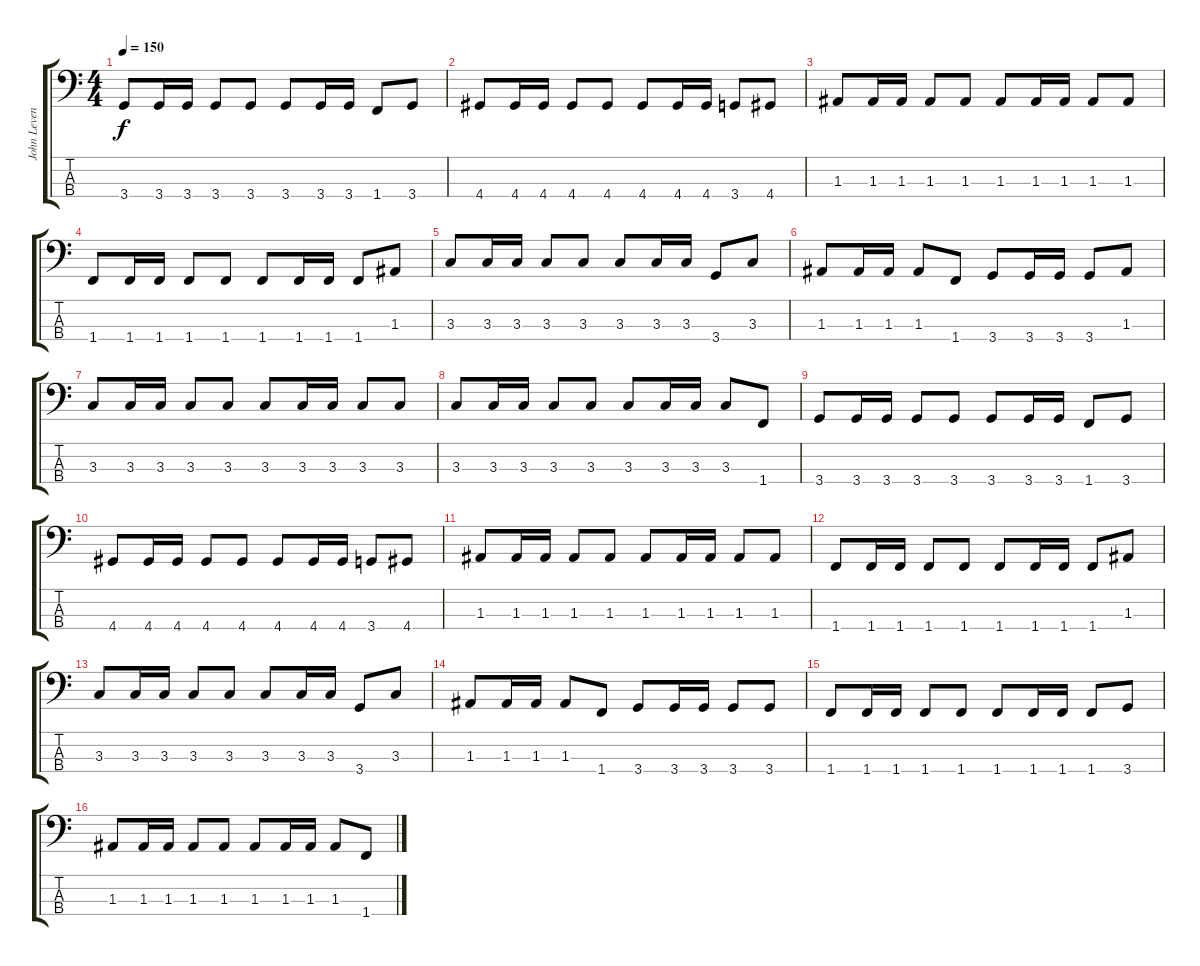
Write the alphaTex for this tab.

\track ("John Leven" "John Leven") {instrument electricbasspick}
\staff {score tabs}
\tuning (G2 D2 A1 E1) {hide}
\ts (4 4)
\tempo 150
\clef f4
\ks c
3.4.8{dy f} 3.4.16 3.4.16 3.4.8 3.4.8 3.4.8 3.4.16 3.4.16 1.4.8 3.4.8 |
4.4.8 4.4.16 4.4.16 4.4.8 4.4.8 4.4.8 4.4.16 4.4.16 3.4.8 4.4.8 |
1.3.8 1.3.16 1.3.16 1.3.8 1.3.8 1.3.8 1.3.16 1.3.16 1.3.8 1.3.8 |
1.4.8 1.4.16 1.4.16 1.4.8 1.4.8 1.4.8 1.4.16 1.4.16 1.4.8 1.3.8 |
3.3.8 3.3.16 3.3.16 3.3.8 3.3.8 3.3.8 3.3.16 3.3.16 3.4.8 3.3.8 |
1.3.8 1.3.16 1.3.16 1.3.8 1.4.8 3.4.8 3.4.16 3.4.16 3.4.8 1.3.8 |
3.3.8 3.3.16 3.3.16 3.3.8 3.3.8 3.3.8 3.3.16 3.3.16 3.3.8 3.3.8 |
3.3.8 3.3.16 3.3.16 3.3.8 3.3.8 3.3.8 3.3.16 3.3.16 3.3.8 1.4.8 |
3.4.8 3.4.16 3.4.16 3.4.8 3.4.8 3.4.8 3.4.16 3.4.16 1.4.8 3.4.8 |
4.4.8 4.4.16 4.4.16 4.4.8 4.4.8 4.4.8 4.4.16 4.4.16 3.4.8 4.4.8 |
1.3.8 1.3.16 1.3.16 1.3.8 1.3.8 1.3.8 1.3.16 1.3.16 1.3.8 1.3.8 |
1.4.8 1.4.16 1.4.16 1.4.8 1.4.8 1.4.8 1.4.16 1.4.16 1.4.8 1.3.8 |
3.3.8 3.3.16 3.3.16 3.3.8 3.3.8 3.3.8 3.3.16 3.3.16 3.4.8 3.3.8 |
1.3.8 1.3.16 1.3.16 1.3.8 1.4.8 3.4.8 3.4.16 3.4.16 3.4.8 3.4.8 |
1.4.8 1.4.16 1.4.16 1.4.8 1.4.8 1.4.8 1.4.16 1.4.16 1.4.8 3.4.8 |
1.3.8 1.3.16 1.3.16 1.3.8 1.3.8 1.3.8 1.3.16 1.3.16 1.3.8 1.4.8
